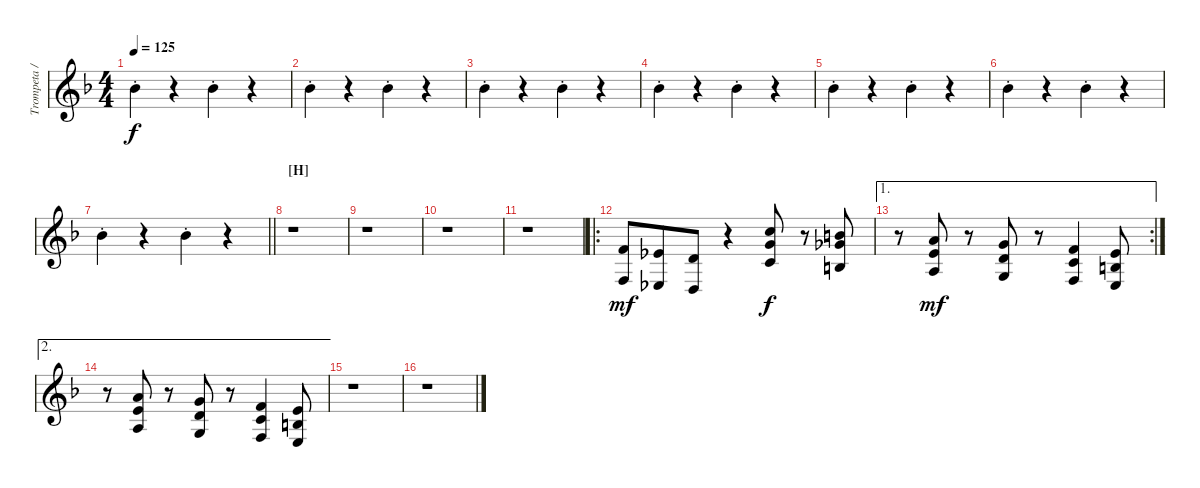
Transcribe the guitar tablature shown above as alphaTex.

\track ("Trompeta / Trombón" "Trompeta /") {instrument trumpet}
\staff {score}
\tuning (E4 B3 G3 D3 A2 E2) {hide}
\ts (4 4)
\tempo 125
\clef g2
\ks f
6.1{st}.4{dy f} r.4 6.1{st}.4 r.4 |
6.1{st}.4 r.4 6.1{st}.4 r.4 |
6.1{st}.4 r.4 6.1{st}.4 r.4 |
6.1{st}.4 r.4 6.1{st}.4 r.4 |
6.1{st}.4 r.4 6.1{st}.4 r.4 |
6.1{st}.4 r.4 6.1{st}.4 r.4 |
\barLineRight lightlight
6.1{st}.4 r.4 6.1{st}.4 r.4 |
\section ("" "[H]")
r.1 |
r.1 |
r.1 |
r.1 |
\ro
(6.2 3.4).8{dy mf} (4.2 1.4).8{beam merge} (3.2 0.4).8 r.4 (13.2 12.3 10.4).8{dy f} r.8 (12.2 11.3 9.4).8 |
\ae 1
\rc 2
r.8 (10.2 9.3 7.4).8{dy mf} r.8 (8.2 7.3 5.4).8 r.8 (6.2 5.3 3.4).4 (5.2 4.3 2.4).8 |
\ae 2
r.8 (10.2 9.3 7.4).8 r.8 (8.2 7.3 5.4).8 r.8 (6.2 5.3 3.4).4 (5.2 4.3 2.4).8 |
r.1 |
r.1
